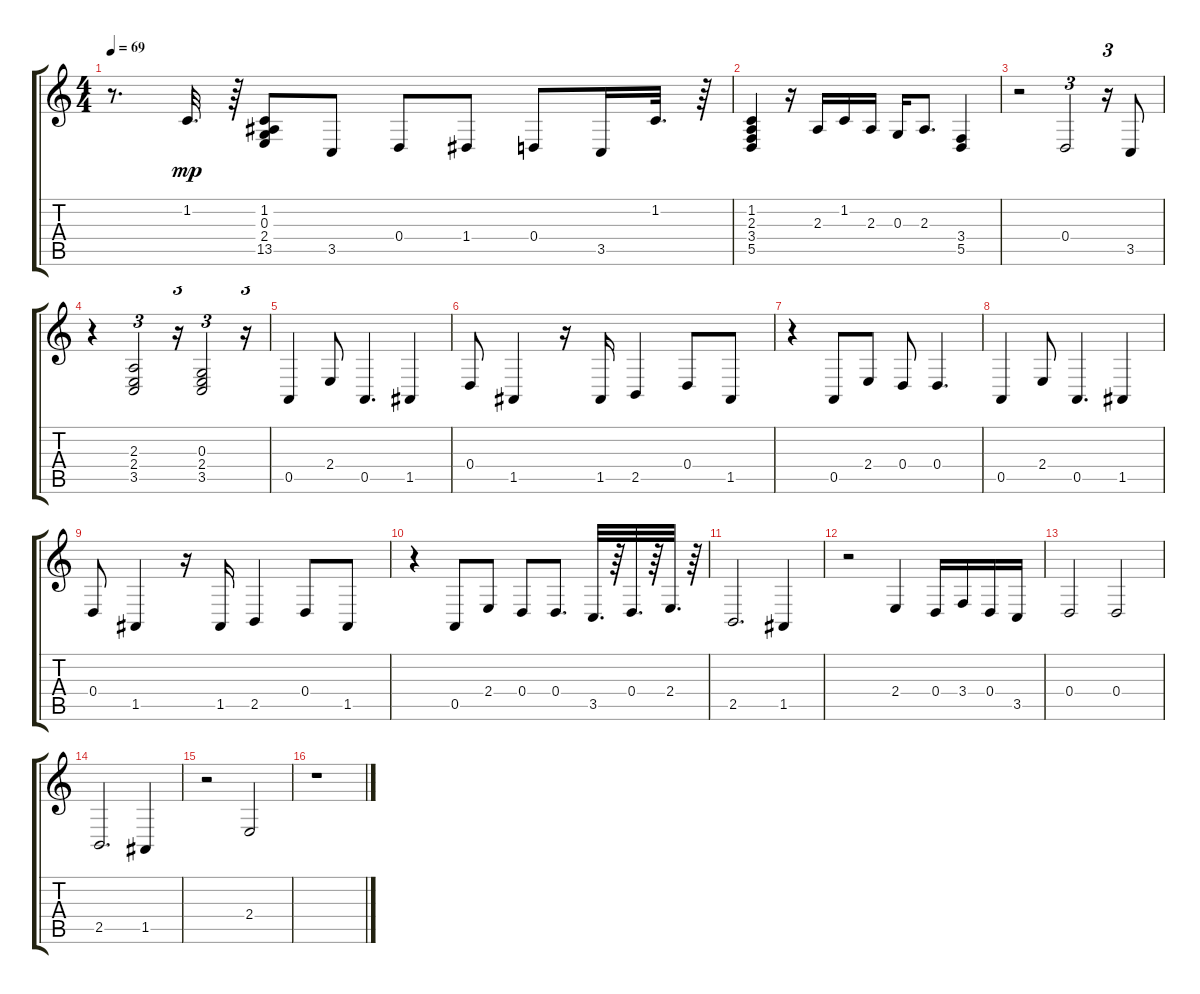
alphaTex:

\track "" {instrument acousticgrandpiano}
\staff {score tabs}
\tuning (E4 B3 G3 D3 A2 E2) {hide}
\ts (4 4)
\tempo 69
\clef g2
\ks c
r.8{d dy mp} 1.2.32{d} r.64 (1.2 0.3 2.4 13.5).8 3.5.8 0.4.8 1.4.8 0.4.8 3.5.16 1.2.32{d} r.64 |
(1.2 2.3 3.4 5.5).4 r.16 2.3.16 1.2.16 2.3.16 0.3.16 2.3.8{d} (3.4 5.5).4 |
r.2 0.4.2{tu (3 2)} r.16{tu (3 2)} 3.5.8 |
r.4 (2.3 2.4 3.5).2{tu (3 2)} r.16{tu (3 2)} (0.3 2.4 3.5).2{tu (3 2)} r.16{tu (3 2)} |
0.5.4 2.4.8 0.5.4{d} 1.5.4 |
0.4.8 1.5.4 r.16 1.5.16 2.5.4 0.4.8 1.5.8 |
r.4 0.5.8 2.4.8 0.4.8 0.4.4{d} |
0.5.4 2.4.8 0.5.4{d} 1.5.4 |
0.4.8 1.5.4 r.16 1.5.16 2.5.4 0.4.8 1.5.8 |
r.4 0.5.8 2.4.8 0.4.8 0.4.8{d} 3.5.32{d} r.64 0.4.32{d} r.64 2.4.32{d} r.64 |
2.5.2{d} 1.5.4 |
r.2 2.4.4 0.4.16 3.4.16 0.4.16 3.5.16 |
0.4.2 0.4.2 |
2.5.2{d} 1.5.4 |
r.2 2.4.2 |
r.1
